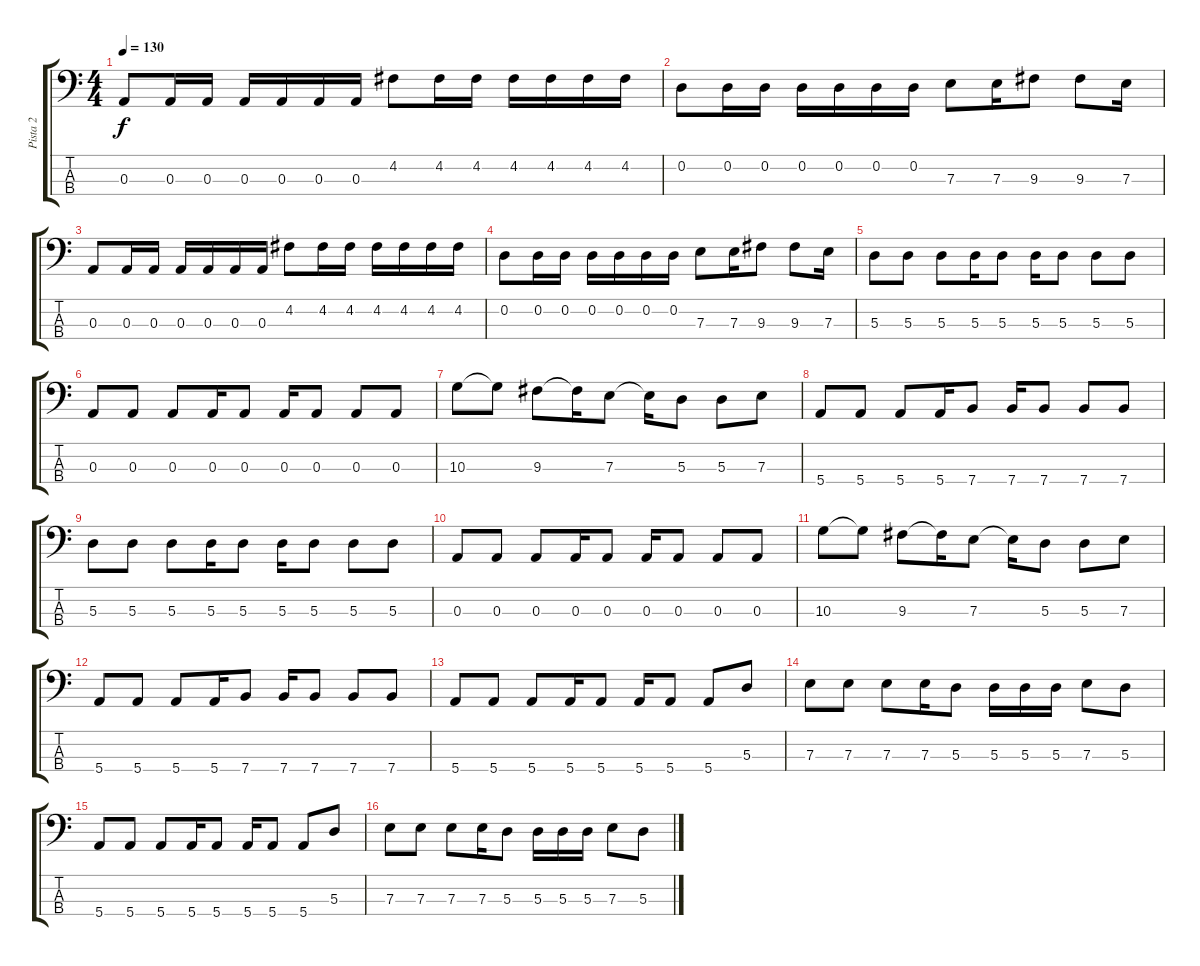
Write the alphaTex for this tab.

\track ("Pista 2" "Pista 2") {instrument electricbasspick}
\staff {score tabs}
\tuning (G2 D2 A1 E1) {hide}
\ts (4 4)
\tempo 130
\clef f4
\ks c
0.3.8{dy f} 0.3.16 0.3.16 0.3.16 0.3.16 0.3.16 0.3.16 4.2.8 4.2.16 4.2.16 4.2.16 4.2.16 4.2.16 4.2.16 |
0.2.8 0.2.16 0.2.16 0.2.16 0.2.16 0.2.16 0.2.16 7.3.8 7.3.16 9.3.8 9.3.8 7.3.16 |
0.3.8 0.3.16 0.3.16 0.3.16 0.3.16 0.3.16 0.3.16 4.2.8 4.2.16 4.2.16 4.2.16 4.2.16 4.2.16 4.2.16 |
0.2.8 0.2.16 0.2.16 0.2.16 0.2.16 0.2.16 0.2.16 7.3.8 7.3.16 9.3.8 9.3.8 7.3.16 |
5.3.8 5.3.8 5.3.8 5.3.16 5.3.8 5.3.16 5.3.8 5.3.8 5.3.8 |
0.3.8 0.3.8 0.3.8 0.3.16 0.3.8 0.3.16 0.3.8 0.3.8 0.3.8 |
10.3.8 10.3{t}.8 9.3.8 9.3{t}.16 7.3.8 7.3{t}.16 5.3.8 5.3.8 7.3.8 |
5.4.8 5.4.8 5.4.8 5.4.16 7.4.8 7.4.16 7.4.8 7.4.8 7.4.8 |
5.3.8 5.3.8 5.3.8 5.3.16 5.3.8 5.3.16 5.3.8 5.3.8 5.3.8 |
0.3.8 0.3.8 0.3.8 0.3.16 0.3.8 0.3.16 0.3.8 0.3.8 0.3.8 |
10.3.8 10.3{t}.8 9.3.8 9.3{t}.16 7.3.8 7.3{t}.16 5.3.8 5.3.8 7.3.8 |
5.4.8 5.4.8 5.4.8 5.4.16 7.4.8 7.4.16 7.4.8 7.4.8 7.4.8 |
5.4.8 5.4.8 5.4.8 5.4.16 5.4.8 5.4.16 5.4.8 5.4.8 5.3.8 |
7.3.8 7.3.8 7.3.8 7.3.16 5.3.8 5.3.16 5.3.16 5.3.16 7.3.8 5.3.8 |
5.4.8 5.4.8 5.4.8 5.4.16 5.4.8 5.4.16 5.4.8 5.4.8 5.3.8 |
7.3.8 7.3.8 7.3.8 7.3.16 5.3.8 5.3.16 5.3.16 5.3.16 7.3.8 5.3.8
